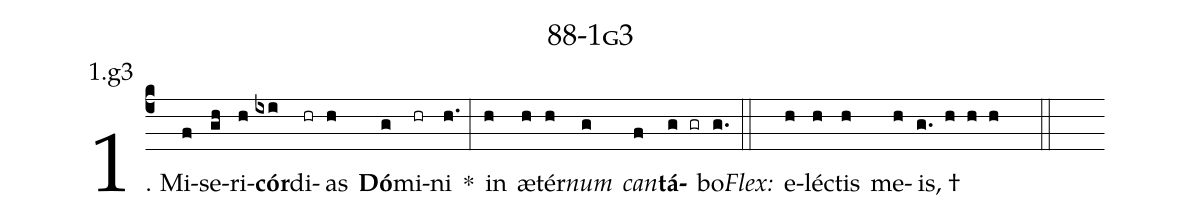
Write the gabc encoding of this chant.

name: 88-1g3;
annotation: 1.g3;
%%
(c4)1. Mi(f)se(gh)ri(h)<b>cór</b>(ixi)di(hr)as(h) <b>Dó</b>(g)mi(hr)ni(h.) *(:) in(h) æ(h)tér(h)<i>num</i>(g) <i>can</i>(f)<b>tá</b>(g gr)bo.(g.) (::)
<i>Flex:</i>()  e(h)léc(h)tis(h) me(h)is, †(g. h h h  ::)
